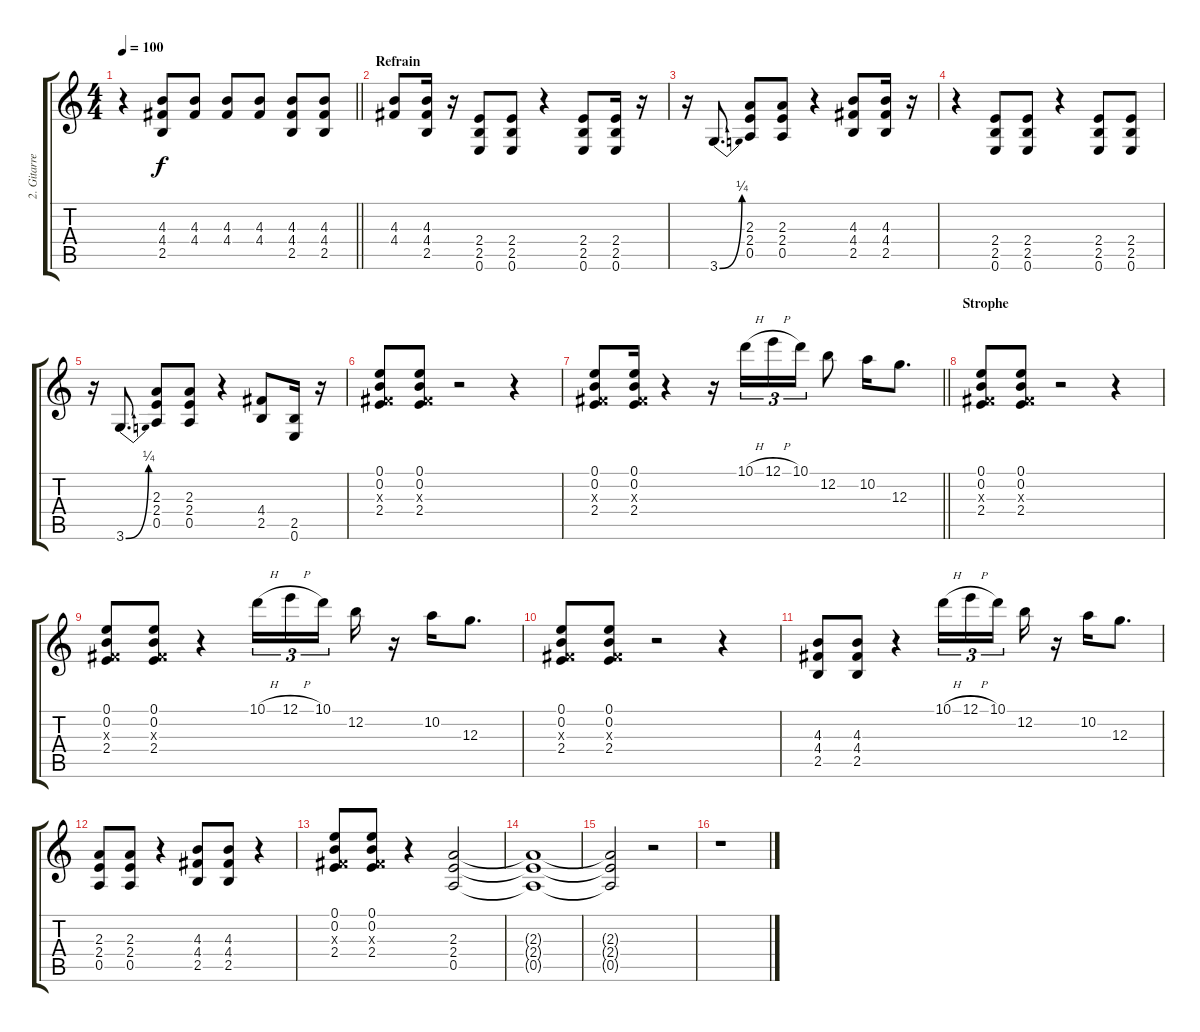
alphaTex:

\track ("2. Gitarre" "2. Gitarre") {instrument overdrivenguitar}
\staff {score tabs}
\tuning (E4 B3 G3 D3 A2 E2) {hide}
\ts (4 4)
\tempo 100
\clef g2
\barLineRight lightlight
\ks c
r.4{dy f} (4.3 4.4 2.5).8 (4.3 4.4).8 (4.3 4.4).8 (4.3 4.4).8 (4.3 4.4 2.5).8 (4.3 4.4 2.5).8 |
\section ("" "Refrain")
(4.3 4.4).8 (4.3 4.4 2.5).16 r.16 (2.4 2.5 0.6).8 (2.4 2.5 0.6).8 r.4 (2.4 2.5 0.6).8 (2.4 2.5 0.6).16 r.16 |
r.16 3.6{be (bend 0 0 60 1)}.8{d} (2.3 2.4 0.5).8 (2.3 2.4 0.5).8 r.4 (4.3 4.4 2.5).8 (4.3 4.4 2.5).16 r.16 |
r.4 (2.4 2.5 0.6).8 (2.4 2.5 0.6).8 r.4 (2.4 2.5 0.6).8 (2.4 2.5 0.6).8 |
r.16 3.6{be (bend 0 0 60 1)}.8{d} (2.3 2.4 0.5).8 (2.3 2.4 0.5).8 r.4 (4.4 2.5).8 (2.5 0.6).16 r.16 |
(0.1 0.2 -1.3{x} 2.4).8 (0.1 0.2 -1.3{x} 2.4).8 r.2 r.4 |
\barLineRight lightlight
(0.1 0.2 -1.3{x} 2.4).8 (0.1 0.2 -1.3{x} 2.4).16 r.4 r.16 10.1{h}.16{tu (3 2)} 12.1{h}.16{tu (3 2)} 10.1.16{tu (3 2)} 12.2.8 10.2.16 12.3.8{d} |
\section ("" "Strophe")
(0.1 0.2 -1.3{x} 2.4).8 (0.1 0.2 -1.3{x} 2.4).8 r.2 r.4 |
(0.1 0.2 -1.3{x} 2.4).8 (0.1 0.2 -1.3{x} 2.4).8 r.4 10.1{h}.16{tu (3 2)} 12.1{h}.16{tu (3 2)} 10.1.16{tu (3 2) beam splitsecondary} 12.2.16 r.16 10.2.16 12.3.8{d} |
(0.1 0.2 -1.3{x} 2.4).8 (0.1 0.2 -1.3{x} 2.4).8 r.2 r.4 |
(4.3 4.4 2.5).8 (4.3 4.4 2.5).8 r.4 10.1{h}.16{tu (3 2)} 12.1{h}.16{tu (3 2)} 10.1.16{tu (3 2) beam splitsecondary} 12.2.16 r.16 10.2.16 12.3.8{d} |
(2.3 2.4 0.5).8 (2.3 2.4 0.5).8 r.4 (4.3 4.4 2.5).8 (4.3 4.4 2.5).8 r.4 |
(0.1 0.2 -1.3{x} 2.4).8 (0.1 0.2 -1.3{x} 2.4).8 r.4 (2.3 2.4 0.5).2 |
(2.3{t} 2.4{t} 0.5{t}).1 |
(2.3{t} 2.4{t} 0.5{t}).2 r.2 |
r.1
